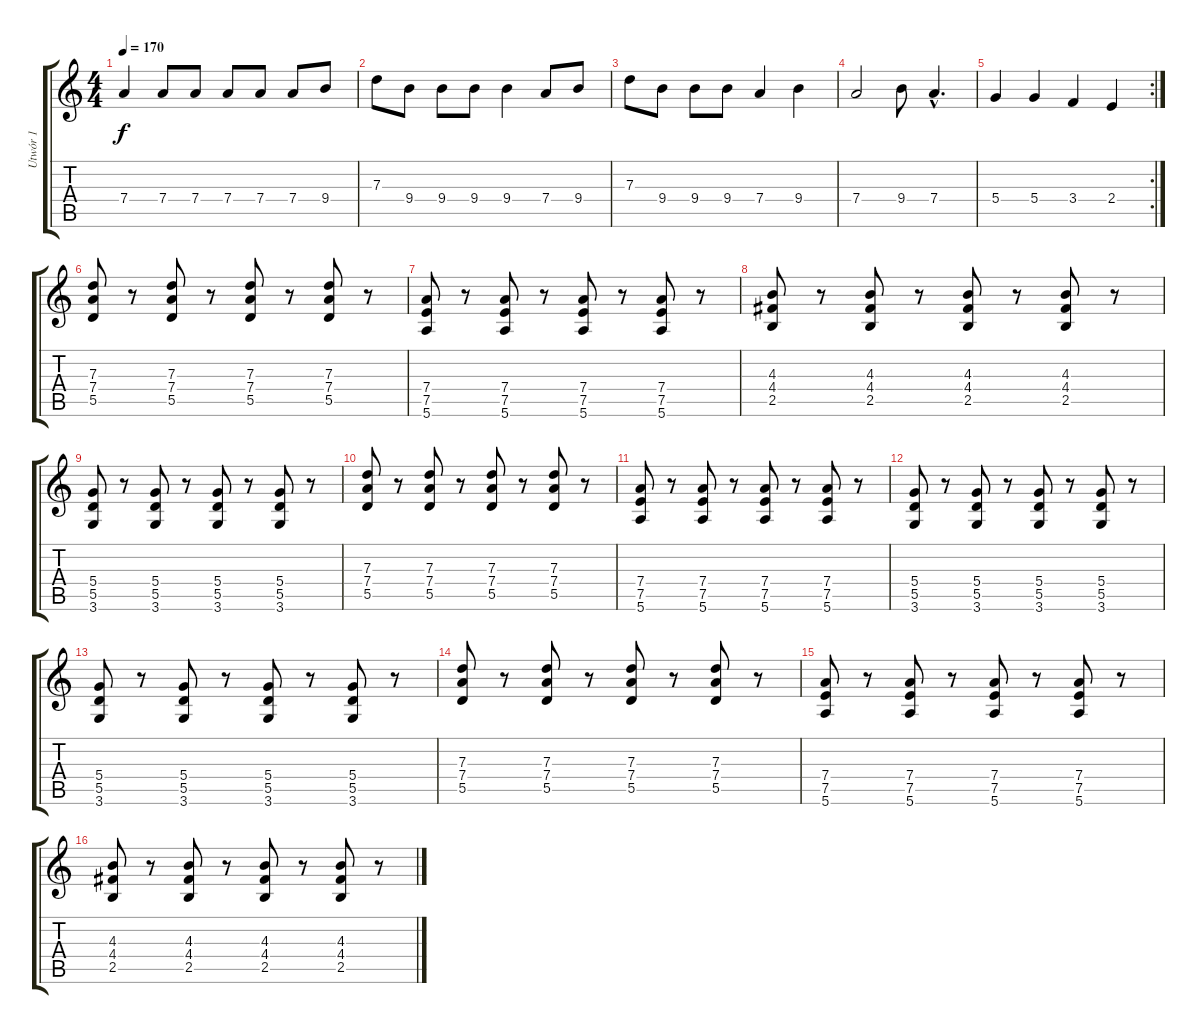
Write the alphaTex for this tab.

\track ("Utwór 1" "Utwór 1") {instrument distortionguitar}
\staff {score tabs}
\tuning (E4 B3 G3 D3 A2 E2) {hide}
\ts (4 4)
\tempo 170
\clef g2
\ks c
7.4.4{dy f} 7.4.8 7.4.8 7.4.8 7.4.8 7.4.8 9.4.8 |
7.3.8 9.4.8 9.4.8 9.4.8 9.4.4 7.4.8 9.4.8 |
7.3.8 9.4.8 9.4.8 9.4.8 7.4.4 9.4.4 |
7.4.2 9.4.8 7.4{hac}.4{d} |
\rc 2
5.4.4 5.4.4 3.4.4 2.4.4 |
(7.3 7.4 5.5).8 r.8 (7.3 7.4 5.5).8 r.8 (7.3 7.4 5.5).8 r.8 (7.3 7.4 5.5).8 r.8 |
(7.4 7.5 5.6).8 r.8 (7.4 7.5 5.6).8 r.8 (7.4 7.5 5.6).8 r.8 (7.4 7.5 5.6).8 r.8 |
(4.3 4.4 2.5).8 r.8 (4.3 4.4 2.5).8 r.8 (4.3 4.4 2.5).8 r.8 (4.3 4.4 2.5).8 r.8 |
(5.4 5.5 3.6).8 r.8 (5.4 5.5 3.6).8 r.8 (5.4 5.5 3.6).8 r.8 (5.4 5.5 3.6).8 r.8 |
(7.3 7.4 5.5).8 r.8 (7.3 7.4 5.5).8 r.8 (7.3 7.4 5.5).8 r.8 (7.3 7.4 5.5).8 r.8 |
(7.4 7.5 5.6).8 r.8 (7.4 7.5 5.6).8 r.8 (7.4 7.5 5.6).8 r.8 (7.4 7.5 5.6).8 r.8 |
(5.4 5.5 3.6).8 r.8 (5.4 5.5 3.6).8 r.8 (5.4 5.5 3.6).8 r.8 (5.4 5.5 3.6).8 r.8 |
(5.4 5.5 3.6).8 r.8 (5.4 5.5 3.6).8 r.8 (5.4 5.5 3.6).8 r.8 (5.4 5.5 3.6).8 r.8 |
(7.3 7.4 5.5).8 r.8 (7.3 7.4 5.5).8 r.8 (7.3 7.4 5.5).8 r.8 (7.3 7.4 5.5).8 r.8 |
(7.4 7.5 5.6).8 r.8 (7.4 7.5 5.6).8 r.8 (7.4 7.5 5.6).8 r.8 (7.4 7.5 5.6).8 r.8 |
(4.3 4.4 2.5).8 r.8 (4.3 4.4 2.5).8 r.8 (4.3 4.4 2.5).8 r.8 (4.3 4.4 2.5).8 r.8
